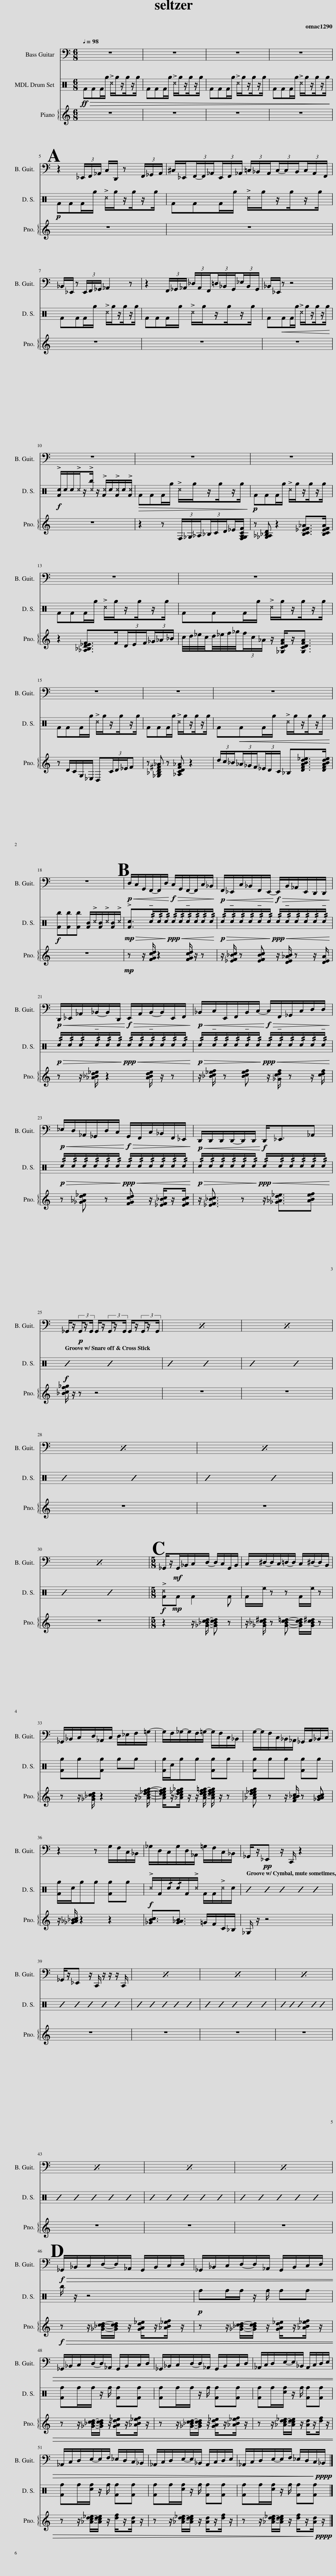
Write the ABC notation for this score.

X:1
%%score 1 ( 2 3 ) 4
L:1/8
Q:1/4=98
M:6/8
I:linebreak $
K:C
U:s=!stemless!
V:1 bass transpose=-12
V:2 perc
K:none
V:3 perc
K:none
V:4 treble
V:1
 z6 | z6 | z6 | z6 |$ z2 (3_E,,/F,,/_A,,/ C,/D,,/ z (3F,,/_G,,/A,,/ | %5
 ^C,/_E,,/(3F,,/-F,,/_A,,/(3E,,/F,,/_A,,/ (3=C,/_B,,/A,,/(3C,/-C,/B,,/(3C,/A,,/F,,/ |$ _B,,/_E,,/ z (3E,,/F,,/_G,,/ _A,,2 z | z2 (3F,,/_G,,/_A,,/ (3_D,/A,,/F,,/(3=D,/_B,,/G,,/(3_E,/B,,/G,,/ | _B,,/_E,,/ z z4 |$ z6 | %10
 z6 | z6 |$ z6 | z6 |$ z6 | %15
 z6 | z6 |$ z6 |!p!!<(! D,/C,/G,,/F,,/-F,,/D,/!<)!!f!!>(! C,/G,,/F,,/-F,,/C,/_B,,/!>)! |!p!!<(! F,,/_E,,/C,/_B,,/F,,/E,,/-!<)!!f!!>(! E,,/B,,/_A,,/E,,/D,,/D,,/!>)! |$ %20
!p!!<(! D,,/_E,,/_A,,/_B,,/-B,,/D,,/!<)!!f!!>(! E,,/A,,/B,,/-B,,/E,,/F,,/!>)! |!p!!<(! _B,,/C,/E,,/F,,/B,,/C,/-!<)!!f!!>(! C,/F,,/_G,,/C,/D,/D,/!>)! |$!p!!<(! _E,/D,/_A,,/_G,,/D,/C,/!<)!!f!!>(! G,,/F,,/C,/_B,,/F,,/_E,,/!>)! |!p!!<(! D,,/D,,/D,,/D,,/-D,,/D,,/!<)!!f! D,,<_E,,_A,, |$ _G,,/z/!p!(3G,,/z/G,,/ G,,/z/(3G,,/z/G,,/ G,,/z/(3G,,/z/G,,/ | %25
 x6 | x6 |$ x6 | x6 |$ x6 | %30
[M:5/8] _G,,/z/!mf!G,,/_B,,/C,/D,/- D,/C,/G,,/B,,/ | C,/^D,/-D,/C,/=D,/-D,/ C,/^D,/-D,/B,,/ |$ _G,,/_B,,/C,/D,/_A,,/C,/ D,/_E,/F,/=G,/- | G,/F,/_G,/-G,/F,/=G,/- G,/F,/C,/_B,,/ | G,/-G,/F,/C,/_B,,/_A,,/ _G,,/A,,/_B,,/C,/ |$ %35
 z2 z G,/F,/C,/_B,,/ | _G,/D,/C,/_G,/D,/_A,,/ =G,/F,/C,/_B,,/ | _G,,/z/!pp!_E,, z/ C,,/ z2 |$!pp! _G,,/z/_E,, z/ C,,/ z/ z/ z/ C,,/ | x5 | %40
 x5 | x5 |$ x5 | x5 | x5 |$ %45
!f!!>(! _G,,/_B,,/C,/D,/-D,/_A,,/ G,,/B,,/C,/D,/ | _G,,/_B,,/C,/D,/-D,/_A,,/ G,,/B,,/C,/D,/ |$ _G,,/_B,,/C,/D,/-D,/_A,,/ G,,/B,,/C,/D,/ | _G,,/_B,,/C,/D,/-D,/_A,,/ G,,/B,,/C,/D,/ | _A,,/C,/D,/E,/-E,/_B,,/ A,,/C,/D,/E,/ |$ %50
 _A,,/C,/D,/E,/-E,/F,/ _E,/D,/C,/_B,,/ | _A,,/C,/D,/E,/-E,/_B,,/ A,,/C,/D,/E,/ | _A,,/C,/D,/E,/-E,/F,/ _E,/D,/C,/!>)!!pppp!_B,,/ |] %53
V:2
!ff!!>(! FFF/g/ !>!c/g/z/g/z/g/ | FFF/g/ !>!c/g/z/g/z/g/ | FFF/g/ !>!c/g/z/g/z/g/ | FFF/g/ !>!c/g/z/g/z/g/!>)! |$!p! FFF/g/ !>!c/g/z/g/z/g/ | %5
 FFF/g/ !>!c/g/z/g/z/g/ |$ FFF/g/ !>!c/g/z/g/z/g/ | FFF/g/ !>!c/g/z/g/z/g/ | F!<(!FF/g/ !>!c/g/z/g/z/g/!<)! |$!f! !>![Fc]/!p!c/c/!f!!>!c/z/!>![cb]/ z/ !>![Fc]/!p!c/!f!!>![Fc]/!p!c/!f!!>![Fc]/ | %10
!>(! FFF/g/ !>!c/g/z/g/z/g/!>)! |!p! FFF/g/ !>!c/g/z/g/z/g/ |$ FFF/g/ !>!c/g/z/g/z/g/ | FFF/g/ !>!c/g/z/g/z/g/ |$ FFF/g/ !>!c/g/z/g/z/g/ | %15
 FFF/g/ !>!c/g/z/g/z/g/ | F!<(!FF/g/ !>!c/g/z/g/z/g/!<)! |$!f! [Fb][Fb][Fb]!mp! [FB]/!f!!>!c/!mp![FB]/!f!!>!c/!mp![FB]/!f!!>!c/ |!mp!!>(! !>![Fc]>!//!!tenuto!c!//!c/!//!c/!>)!!ppp!!<(! !//!c/!//!c/!//!!tenuto!c/!//!c/!//!c/!//!c/!<)! |!p!!>(! !//!c/!//!!tenuto!c/!//!c/!//!c/!//!!tenuto!c/!//!c/!>)!!ppp!!<(! !//!c/!//!!tenuto!c/!//!c/!//!c/!//!c/!//!!tenuto!c/!<)! |$ %20
!p!!>(! !//!c/!//!c/!//!c/!//!!tenuto!c/!//!c/!//!c/!>)!!ppp!!<(! !//!c/!//!c/!//!!tenuto!c/!//!c/!//!c/!//!c/!<)! |!p!!>(! !//!c/!//!!tenuto!c/!//!c/!//!c/!//!!tenuto!c/!//!c/!>)!!ppp!!<(! !//!c/!//!!tenuto!c/!//!c/!//!c/!//!c/!//!!tenuto!c/!<)! |$!p!!>(! !//!c/!//!c/!//!c/!//!c/!//!c/!//!c/!>)!!ppp!!<(! !//!c/!//!c/!//!c/!//!c/!//!c/!//!c/!<)! |!p!!>(! !//!c/!//!c/!//!c/!//!c/!//!c/!//!c/!>)!!ppp!!<(! !//!c/!//!c/!//!c/!//!c/!//!c/!//!c/!<)! |$!f! xxx/!p!!/!x/!mf! x/!p!!/!x/!mf!!>!x/ x/!p!x/!mf!!f!!>!x/ | %25
 x/ !>!x/!ppp!x!mf!!>!x/!p!x/ !>!x/!/!x/!pp!!/!x/!/!x/!f!!>!x/!pp!x/ |!f! !>!x/!pp!x/!f!!>!x/ x/!pp! x/!f!!>!x/ x/ !>!x/!pp!x/!mf!!>!x/!p!!/!x/!/!x/ |$ x/!f!!>!x/ x/!mf! x/!f!!>!x/!mf!x/!f! !>!x/!mf!x/!f!!>!x/!>!x/!p!x/!f!!>!x/ |!p! x/!f!!>!x/!pp!x/x/!mf!!>!x/!p!x/!f! !>!x/!f!!>!x/!pp!x/!f!!>!x/!f!!>!x/!pp!x/ |$!f! !>!x/!mp!x/!f!!>!x/!mp!x/!f!!>!x/!>!x/!mp! x/!f!!>!x/!>!x/!mp!x/!f!!>!x/!mp!x/ | %30
[M:5/8]!f! !>![Fc]!mp!F F2 F | F/e/ z z F/e/ z |$ [Fg]g[Fg] gg | [Fg]/c/gg [Fg]g | [Fg]gg [Fg]g |$ %35
 [Fg]/c/gg [Fg]g |!f! !>!c/!mp!F/!p!!/!c/!/!c/!mp!F/!f!!>!c/!mp! F/F/!f!!>!c/!pp!c/ | x!mp!xx/!p!x/ x!mf!x/ x/ |$!p! x/!mf!x/ x/!p!x/!mp!x/x/!p! x/!mp!x/x/!p!x/ |!mp! x/!p!x/!mp!x/x/!mf!x/ x/!p! x/!mf!x/ x/!p! x/ | %40
!mp! x/x/!p!x/!mp!x/!p!x/x/!mf! x/!p!x/!mf!x/!p!x/ | x!mp!xx/!p!x/ x!mf!x/ x/ |$!p! x/!mf!x/ x/!p!x/!mp!x/x/!p! x/!mp!x/x/!p!x/ |!mp! x/!p!x/!mp!x/x/!mf!x/ x/!p! x/!mf!x/ x/!p! x/ |!mp! x/x/!p!x/!mp!x/!p!x/x/!mf! x/!p!x/!mf!x/!p!x/ |$ %45
 b/ z/ z4 |!p! ff/f/ z/ f/ ff |$!p! [Ff]f/f/ z/ f/ [Ff][Ff] |!p! [Ff]f/f/ z/ f/ [Ff][Ff] |!p! [Ff]f/[cf]/ z/ f/ [Ff][Ff] |$ %50
!p! [Ff]f/[cf]/ z/ f/ [Ff][Ff] |!p! [Ff]f/[cf]/ z/ f/ [Ff][Ff] |!p! [Ff]f/[cf]/ z/ f/ [Ff][Ff] |] %53
V:3
 x6 | x6 | x6 | x6 |$ x6 | %5
 x6 |$ x6 | x6 | x6 |$ x6 | %10
 x6 | x6 |$ x6 | x6 |$ x6 | %15
 x6 | x6 |$ x6 | x6 | x6 |$ %20
 x6 | x6 |$ x6 | x6 |$ sB3 sB3 | %25
 sB3 sB3 | sB3 sB3 |$ sB3 sB3 | sB3 sB3 |$ sB3 sB3 | %30
[M:5/8] x5 | x5 |$ x5 | x5 | x5 |$ %35
 x5 | x5 | sB sB sB sB sB |$ sB sB sB sB sB | sB sB sB sB sB | %40
 sB sB sB sB sB | sB sB sB sB sB |$ sB sB sB sB sB | sB sB sB sB sB | sB sB sB sB sB |$ %45
 x5 | x5 |$ x5 | x5 | x5 |$ %50
 x5 | x5 | x5 |] %53
V:4
 z6 | z6 | z6 | z6 |$ z6 | %5
 z6 |$ z6 | z6 | z6 |$ z6 | %10
 z2 z (3F,/_G,/_A,/(3_B,/C/D/_E/[F,G,A,CF]/ | z [_G,_A,_B,D] z2 [B,C_EF_A]>[B,CEFA] |$ z2 [_A,_B,D_EF]>F(3D/E/F/(3_G/_A/_B/ | c/4d/4_e/4c/4d/4_e/4f/4_g/4(3f/c/_A/ z/ [_G,CDFA]/z<[G,CDFA] |$ z D/C/G,/_E,/ D,(3C/D/_E/F | %15
 z [_G,_B,D^F_A] z [_A,CDF_A] z2 | (3d/c/_B/(3_A/_G/F/(3_E/D/C/ _B,[DFABd_e]>[DFABde] |$ z6 |!mp! z z/ [FGcd]/ z2 [FGcd]/ z/ z | z/ [_EF_Bc]/ z [EFBc] z/ [DE_AB]/ z z/ [DEA]/ |$ %20
 z z/ [_A_Bd_e]/ z2 [ABde]/ z/ z | z/ [_Bc_ef]/ z [Bcef] z/ [_Gcdf]/ z z/ [cdf]/ |$ z [_G_Ad_e] z [FGcd] z/ [_EF_Bc]/z/[EFBc]/ | z/ [_EF_Bc]3/2 z z/ [_G_Ad_e]3/2[ABef] |$ [_Bcf_g]/ z/ z z4 | %25
 z6 | z6 |$ z6 | z6 |$ z6 | %30
[M:5/8] z2 z/ [_G_Bcd]/- [GBcd] z | z/ [_G_Bc^d]/ z [GBc=d]- [GBcd]/[GBc^d]/ z |$ z z/ [_G_Bcd]/ z2 z/ [_Acd_efg]/- | [Acdefg]/z/[_Acd_ef_g]/ z/ z/ [Acdef=g]/- [Acdefg]/ z/ z | [_Acd_efg] z z/ [FA_Bc]/ z [_GABc] |$ %35
 z/ [_G_A_Bc]/ z2 z2 | [_GBc]3/2[G_AB]3/2 =G/F/C/_B,/ | _G,/ z/ z4 |$ z5 | z5 | %40
 z5 | z5 |$ z5 | z5 | z5 |$ %45
!f!!>(! z z/ [_G_Bcd]/-[GBcd]/ z/ [GAd_e]/z/[_AB_ef]/ z/ | z z/ [_G_Bcd]/-[GBcd]/ z/ [GAd_e]/z/[_AB_ef]/ z/ |$ z z/ [_G_Bcd]/-[GBcd]/ z/ [GAd_e]/z/[_AB_ef]/ z/ | z z/ [_G_Bcd]/-[GBcd]/ z/ [GAd_e]/z/[_AB_ef]/ z/ | z z/ [_Acd_e]/-[Acde]/ z/ [Ad]/z/[df]/ z/ |$ %50
 z z/ [_Acd_e]/-[Acde]/ z/ [df]/z/[Ad]/ z/ | z z/ [_Acd_e]/-[Acde]/ z/ [Ad]/z/[df]/ z/ | z z/ [_Acd_e]/-[Acde]/ z/ [df]/z/[Ad]/!>)!!pppp! z/ |] %53
